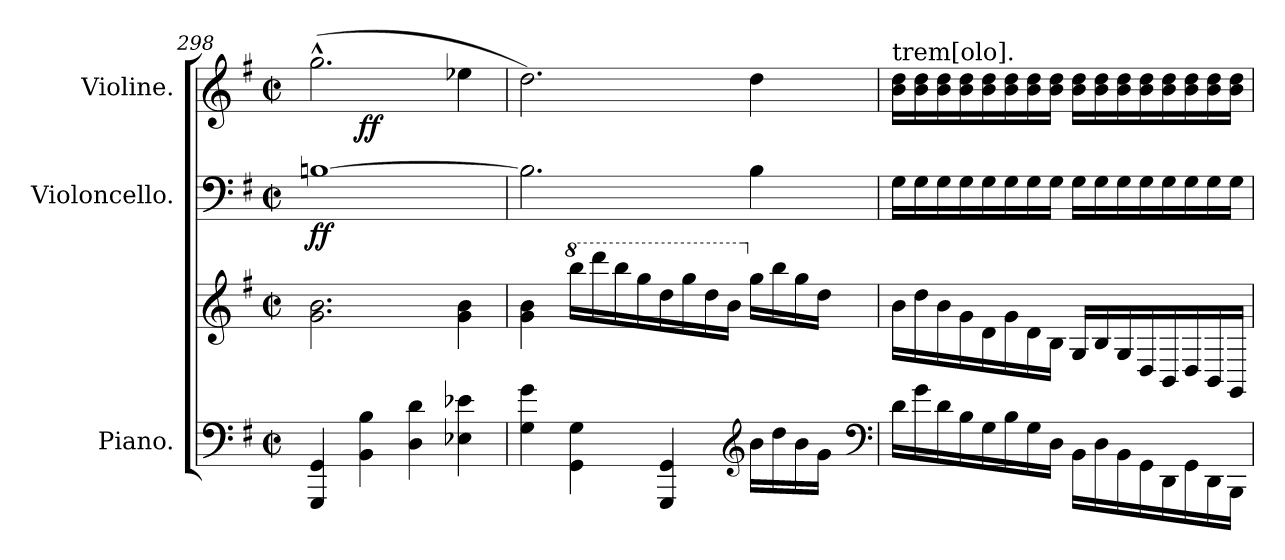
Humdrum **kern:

**kern	**kern	**kern	**dynam	**kern	**dynam
*part3	*part3	*part2	*part2	*part1	*part1
*staff4	*staff3	*staff2	*staff2	*staff1	*staff1
*I"Piano.	*	*I"Violoncello.	*	*I"Violine.	*
*	*	*I'vlc	*	*I'vl	*
*clefF4	*clefG2	*clefF4	*	*clefG2	*
*k[f#]	*k[f#]	*k[f#]	*	*k[f#]	*
*M2/2	*M2/2	*M2/2	*	*M2/2	*
*met(c|)	*met(c|)	*met(c|)	*	*met(c|)	*
=298	=298	=298	=298	=298	=298
!	!	!	!LO:DY:b	!	!
*	*	*	*	*^	*
4GGG/ 4GG/	2.g\ 2.b\	[1Bn\	ff	(2.gg^^\	4ryy	.
!	!	!	!	!	!	!LO:DY:b
4BB\ 4B\	.	.	.	.	2.ryy	ff
4D\ 4d\	.	.	.	.	.	.
4E-X\ 4e-X\	4g\ 4b\	.	.	4ee-X\	.	.
*	*	*	*	*v	*v	*
=299	=299	=299	=299	=299	=299
4G\ 4g\	4g\ 4b\	2.B\]	.	2.dd\)	.
*	*8va	*	*	*	*
4GG\ 4G\	16bbb\LL	.	.	.	.
.	16dddd\	.	.	.	.
.	16bbb\	.	.	.	.
.	16ggg\	.	.	.	.
4GGG/ 4GG/	16ddd\	.	.	.	.
.	16ggg\	.	.	.	.
.	16ddd\	.	.	.	.
.	16bb\JJ	.	.	.	.
*clefG2	*	*	*	*	*
*	*X8va	*	*	*	*
16b\LL	16gg\LL	4B\	.	4dd\	.
16dd\	16bb\	.	.	.	.
16b\	16gg\	.	.	.	.
16g\JJ	16dd\JJ	.	.	.	.
*clefF4	*	*	*	*	*
=300	=300	=300	=300	=300	=300
!	!	!	!	!LO:TX:a:t=trem[olo].	!
16d\LL	16b\LL	16G\LL	.	16b\ 16dd\LL	.
16g\	16dd\	16G\	.	16b\ 16dd\	.
16d\	16b\	16G\	.	16b\ 16dd\	.
16B\	16g\	16G\	.	16b\ 16dd\	.
16G\	16d\	16G\	.	16b\ 16dd\	.
16B\	16g\	16G\	.	16b\ 16dd\	.
16G\	16d\	16G\	.	16b\ 16dd\	.
16D\JJ	16B\JJ	16G\JJ	.	16b\ 16dd\JJ	.
16BB\LL	16G/LL	16G\LL	.	16b\ 16dd\LL	.
16D\	16B/	16G\	.	16b\ 16dd\	.
16BB\	16G/	16G\	.	16b\ 16dd\	.
16GG\	16D/	16G\	.	16b\ 16dd\	.
16DD\	16BB/	16G\	.	16b\ 16dd\	.
16GG\	16D/	16G\	.	16b\ 16dd\	.
16DD\	16BB/	16G\	.	16b\ 16dd\	.
16BBB\JJ	16GG/JJ	16G\JJ	.	16b\ 16dd\JJ	.
=	=	=	=	=	=
*-	*-	*-	*-	*-	*-
